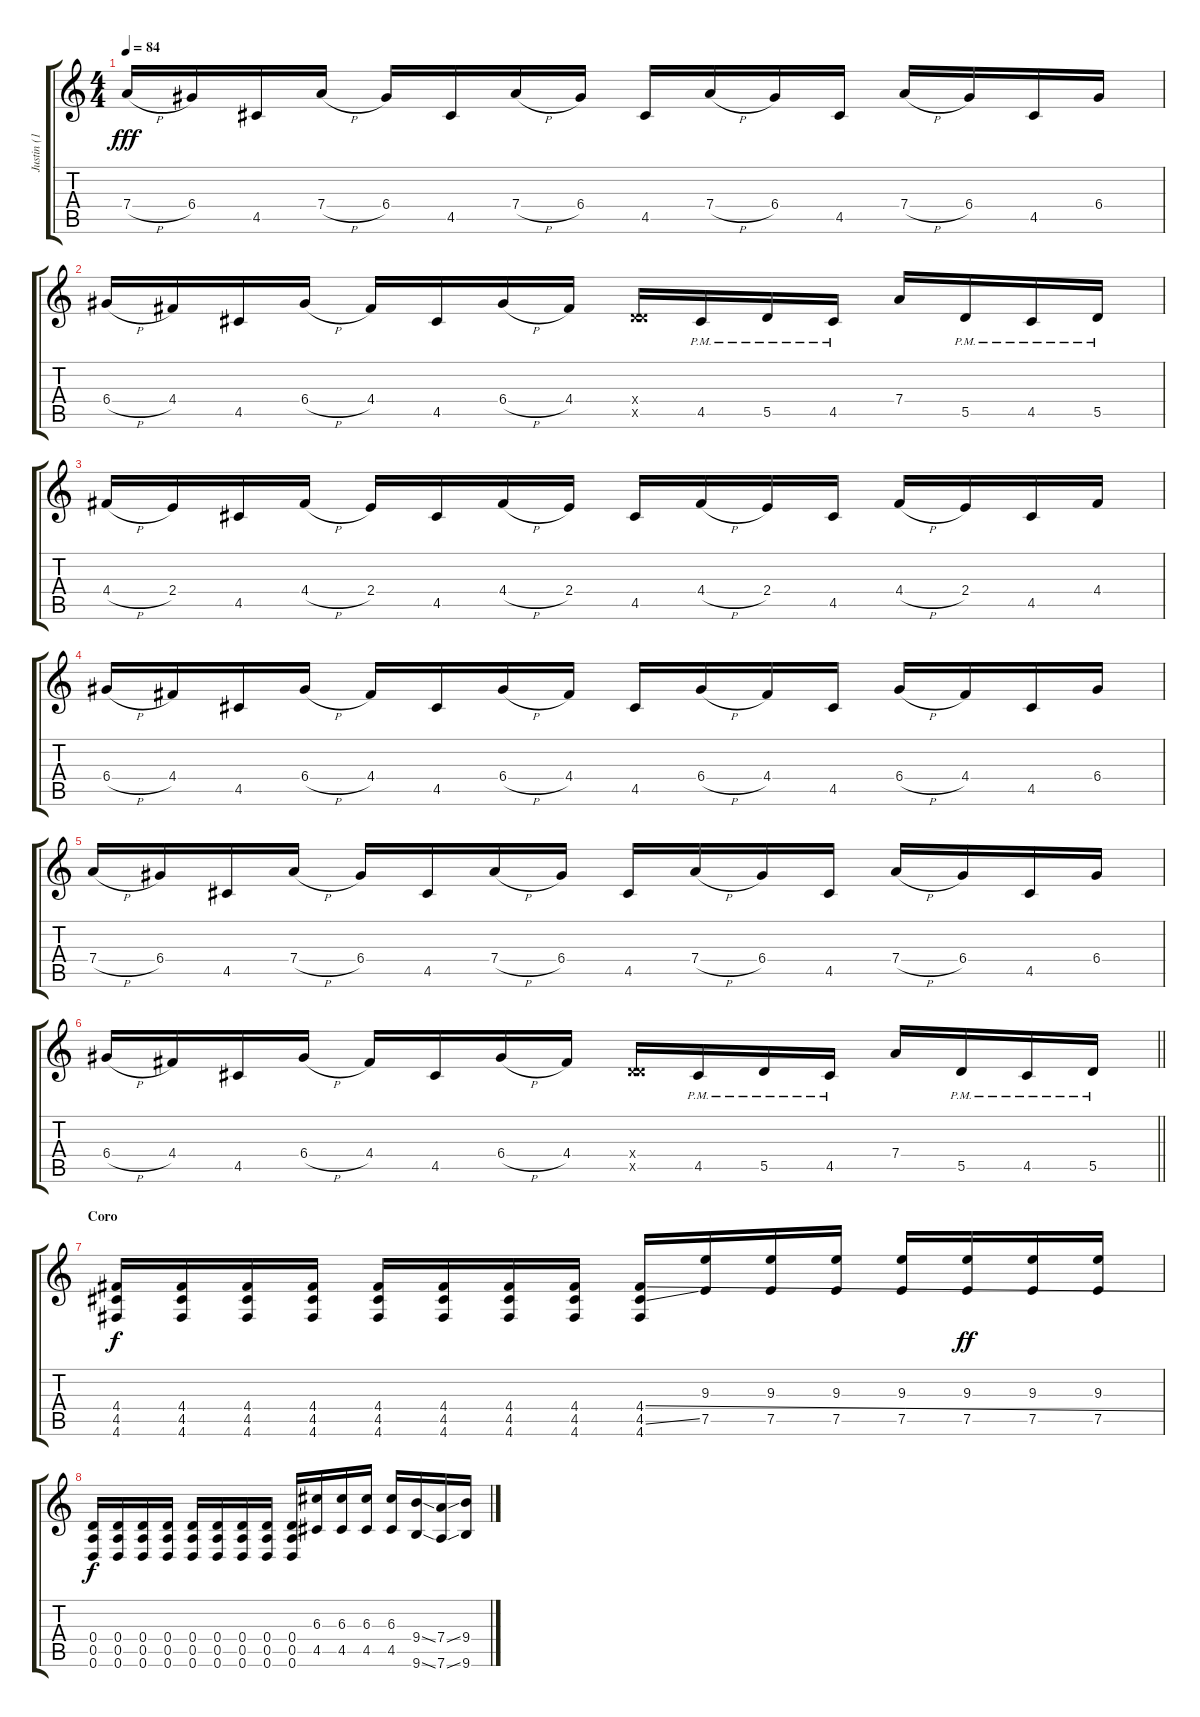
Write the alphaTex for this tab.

\track ("Justin (1 guitarra)" "Justin (1 ") {instrument overdrivenguitar}
\staff {score tabs}
\tuning (E4 B3 G3 D3 A2 D2) {hide}
\ts (4 4)
\tempo 84
\clef g2
\ks c
7.4{h}.16{dy fff} 6.4.16 4.5.16 7.4{h}.16 6.4.16 4.5.16 7.4{h}.16 6.4.16 4.5.16 7.4{h}.16 6.4.16 4.5.16 7.4{h}.16 6.4.16 4.5.16 6.4.16 |
6.4{h}.16 4.4.16 4.5.16 6.4{h}.16 4.4.16 4.5.16 6.4{h}.16 4.4.16 (0.4{x} 5.5{x}).16 4.5{pm}.16 5.5{pm}.16 4.5{pm}.16 7.4.16 5.5{pm}.16 4.5{pm}.16 5.5{pm}.16 |
4.4{h}.16 2.4.16 4.5.16 4.4{h}.16 2.4.16 4.5.16 4.4{h}.16 2.4.16 4.5.16 4.4{h}.16 2.4.16 4.5.16 4.4{h}.16 2.4.16 4.5.16 4.4.16 |
6.4{h}.16 4.4.16 4.5.16 6.4{h}.16 4.4.16 4.5.16 6.4{h}.16 4.4.16 4.5.16 6.4{h}.16 4.4.16 4.5.16 6.4{h}.16 4.4.16 4.5.16 6.4.16 |
7.4{h}.16 6.4.16 4.5.16 7.4{h}.16 6.4.16 4.5.16 7.4{h}.16 6.4.16 4.5.16 7.4{h}.16 6.4.16 4.5.16 7.4{h}.16 6.4.16 4.5.16 6.4.16 |
\barLineRight lightlight
6.4{h}.16 4.4.16 4.5.16 6.4{h}.16 4.4.16 4.5.16 6.4{h}.16 4.4.16 (0.4{x} 5.5{x}).16 4.5{pm}.16 5.5{pm}.16 4.5{pm}.16 7.4.16 5.5{pm}.16 4.5{pm}.16 5.5{pm}.16 |
\section ("" "Coro")
(4.4 4.5 4.6).16{dy f} (4.4 4.5 4.6).16 (4.4 4.5 4.6).16 (4.4 4.5 4.6).16 (4.4 4.5 4.6).16 (4.4 4.5 4.6).16 (4.4 4.5 4.6).16 (4.4 4.5 4.6).16 (4.4{ss} 4.5{ss} 4.6).16 (9.3 7.5).16 (9.3 7.5).16 (9.3 7.5).16 (9.3 7.5).16 (9.3 7.5).16{dy ff} (9.3 7.5).16 (9.3 7.5).16 |
(0.4 0.5 0.6).16{dy f} (0.4 0.5 0.6).16 (0.4 0.5 0.6).16 (0.4 0.5 0.6).16 (0.4 0.5 0.6).16 (0.4 0.5 0.6).16 (0.4 0.5 0.6).16 (0.4 0.5 0.6).16 (0.4 0.5 0.6).16 (6.3 4.5).16 (6.3 4.5).16 (6.3 4.5).16 (6.3 4.5).16 (9.4{ss} 9.6{ss}).16 (7.4{ss} 7.6{ss}).16 (9.4 9.6).16
